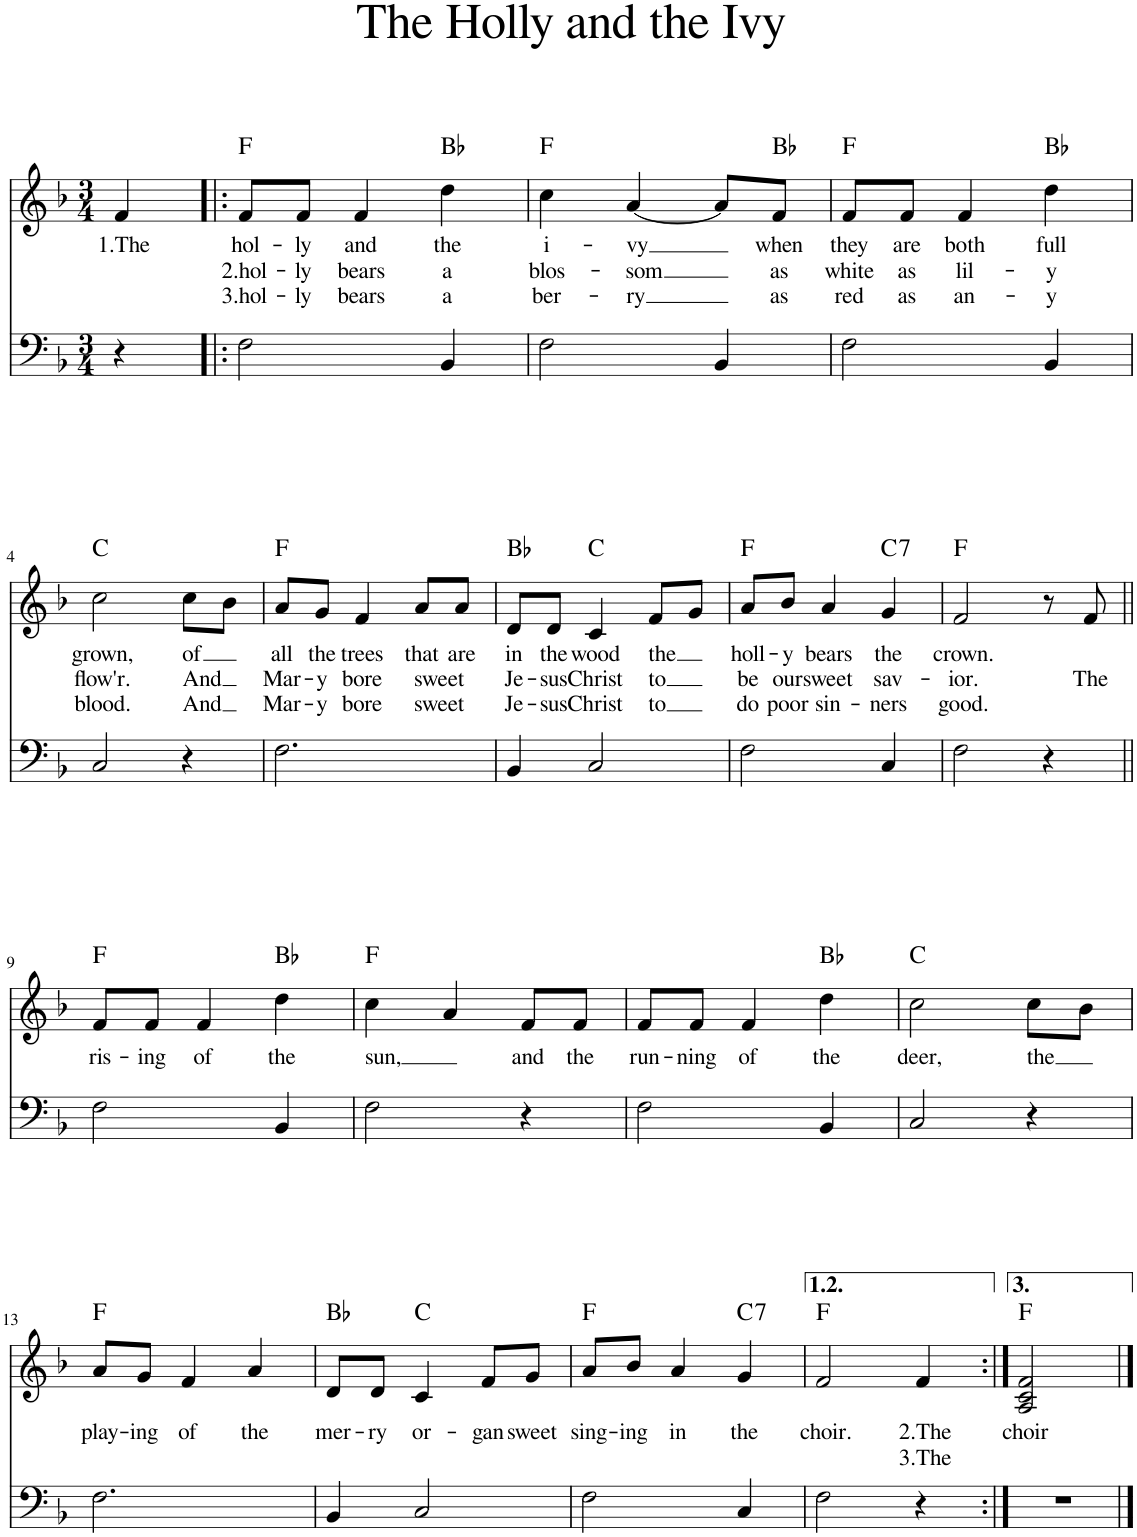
**kern	**kern	**text	**text	**text	**harte
*part1	*part1	*part1	*part1	*part1	*part1
*staff2	*staff1	*staff1	*staff1	*staff1	*
*I"Piano	*	*	*	*	*
*I'Pno.	*	*	*	*	*
*clefF4	*clefG2	*	*	*	*
*k[b-]	*k[b-]	*	*	*	*
*M3/4	*M3/4	*	*	*	*
=	=	=	=	=	=
!	!	!LO:LY:b	!	!	!
4r	4f/	1.The	.	.	.
=1!|:	=1!|:	=1!|:	=1!|:	=1!|:	=1!|:
!	!	!LO:LY:b	!LO:LY:b	!LO:LY:b	!
2F\	8f/L	hol-	2.hol-	3.hol-	F:maj
!	!	!LO:LY:b	!LO:LY:b	!LO:LY:b	!
.	8f/J	-ly	-ly	-ly	.
!	!	!LO:LY:b	!LO:LY:b	!LO:LY:b	!
.	4f/	and	bears	bears	.
!	!	!LO:LY:b	!LO:LY:b	!LO:LY:b	!
4BB-/	4dd\	the	a	a	Bb:maj
=2	=2	=2	=2	=2	=2
!	!	!LO:LY:b	!LO:LY:b	!LO:LY:b	!
2F\	4cc\	i-	blos-	ber-	F:maj
!	!	!LO:LY:b	!LO:LY:b	!LO:LY:b	!
.	[4a/	-vy	-som	-ry	.
4BB-/	8a/L]	.	.	.	.
!	!	!LO:LY:b	!LO:LY:b	!LO:LY:b	!
.	8f/J	when	as	as	Bb:maj
=3	=3	=3	=3	=3	=3
!	!	!LO:LY:b	!LO:LY:b	!LO:LY:b	!
2F\	8f/L	they	white	red	F:maj
!	!	!LO:LY:b	!LO:LY:b	!LO:LY:b	!
.	8f/J	are	as	as	.
!	!	!LO:LY:b	!LO:LY:b	!LO:LY:b	!
.	4f/	both	lil-	an-	.
!	!	!LO:LY:b	!LO:LY:b	!LO:LY:b	!
4BB-/	4dd\	full	-y	-y	Bb:maj
!!LO:LB:g=z
=4	=4	=4	=4	=4	=4
!	!	!LO:LY:b	!LO:LY:b	!LO:LY:b	!
2C/	2cc\	grown,	flow'r.	blood.	C:maj
!	!	!LO:LY:b	!LO:LY:b	!LO:LY:b	!
4r	8cc\L	of	And	And	.
.	8b-\J	.	.	.	.
=5	=5	=5	=5	=5	=5
!	!	!LO:LY:b	!LO:LY:b	!LO:LY:b	!
2.F\	8a/L	all	Mar-	Mar-	F:maj
!	!	!LO:LY:b	!LO:LY:b	!LO:LY:b	!
.	8g/J	the	-y	-y	.
!	!	!LO:LY:b	!LO:LY:b	!LO:LY:b	!
.	4f/	trees	bore	bore	.
!	!	!LO:LY:b	!LO:LY:b	!LO:LY:b	!
.	8a/L	that	sweet	sweet	.
!	!	!LO:LY:b	!	!	!
.	8a/J	are	.	.	.
=6	=6	=6	=6	=6	=6
!	!	!LO:LY:b	!LO:LY:b	!LO:LY:b	!
4BB-/	8d/L	in	Je-	Je-	Bb:maj
!	!	!LO:LY:b	!LO:LY:b	!LO:LY:b	!
.	8d/J	the	-sus	-sus	.
!	!	!LO:LY:b	!LO:LY:b	!LO:LY:b	!
2C/	4c/	wood	Christ	Christ	C:maj
!	!	!LO:LY:b	!LO:LY:b	!LO:LY:b	!
.	8f/L	the	to	to	.
.	8g/J	.	.	.	.
=7	=7	=7	=7	=7	=7
!	!	!LO:LY:b	!LO:LY:b	!LO:LY:b	!
2F\	8a/L	holl-	be	do	F:maj
!	!	!LO:LY:b	!LO:LY:b	!LO:LY:b	!
.	8b-/J	-y	our	poor	.
!	!	!LO:LY:b	!LO:LY:b	!LO:LY:b	!
.	4a/	bears	sweet	sin-	.
!	!	!LO:LY:b	!LO:LY:b	!LO:LY:b	!LO:H:kt=7
4C/	4g/	the	sav-	-ners	C:7
=8	=8	=8	=8	=8	=8
!	!	!LO:LY:b	!LO:LY:b	!LO:LY:b	!
2F\	2f/	crown.	-ior.	good.	F:maj
4r	8r	.	.	.	.
!	!	!	!LO:LY:b	!	!
.	8f/	.	The	.	.
!!LO:LB:g=z
=9||	=9||	=9||	=9||	=9||	=9||
!	!	!LO:LY:b	!	!	!
2F\	8f/L	ris-	.	.	F:maj
!	!	!LO:LY:b	!	!	!
.	8f/J	-ing	.	.	.
!	!	!LO:LY:b	!	!	!
.	4f/	of	.	.	.
!	!	!LO:LY:b	!	!	!
4BB-/	4dd\	the	.	.	Bb:maj
=10	=10	=10	=10	=10	=10
!	!	!LO:LY:b	!	!	!
2F\	4cc\	sun,	.	.	F:maj
.	4a/	.	.	.	.
!	!	!LO:LY:b	!	!	!
4r	8f/L	and	.	.	.
!	!	!LO:LY:b	!	!	!
.	8f/J	the	.	.	.
=11	=11	=11	=11	=11	=11
!	!	!LO:LY:b	!	!	!
2F\	8f/L	run-	.	.	.
!	!	!LO:LY:b	!	!	!
.	8f/J	-ning	.	.	.
!	!	!LO:LY:b	!	!	!
.	4f/	of	.	.	.
!	!	!LO:LY:b	!	!	!
4BB-/	4dd\	the	.	.	Bb:maj
=12	=12	=12	=12	=12	=12
!	!	!LO:LY:b	!	!	!
2C/	2cc\	deer,	.	.	C:maj
!	!	!LO:LY:b	!	!	!
4r	8cc\L	the	.	.	.
.	8b-\J	.	.	.	.
!!LO:LB:g=z
=13	=13	=13	=13	=13	=13
!	!	!LO:LY:b	!	!	!
2.F\	8a/L	play-	.	.	F:maj
!	!	!LO:LY:b	!	!	!
.	8g/J	-ing	.	.	.
!	!	!LO:LY:b	!	!	!
.	4f/	of	.	.	.
!	!	!LO:LY:b	!	!	!
.	4a/	the	.	.	.
=14	=14	=14	=14	=14	=14
!	!	!LO:LY:b	!	!	!
4BB-/	8d/L	mer-	.	.	Bb:maj
!	!	!LO:LY:b	!	!	!
.	8d/J	-ry	.	.	.
!	!	!LO:LY:b	!	!	!
2C/	4c/	or-	.	.	C:maj
!	!	!LO:LY:b	!	!	!
.	8f/L	-gan	.	.	.
!	!	!LO:LY:b	!	!	!
.	8g/J	sweet	.	.	.
=15	=15	=15	=15	=15	=15
!	!	!LO:LY:b	!	!	!
2F\	8a/L	sing-	.	.	F:maj
!	!	!LO:LY:b	!	!	!
.	8b-/J	-ing	.	.	.
!	!	!LO:LY:b	!	!	!
.	4a/	in	.	.	.
!	!	!LO:LY:b	!	!	!LO:H:kt=7
4C/	4g/	the	.	.	C:7
=16	=16	=16	=16	=16	=16
!	!	!LO:LY:b	!	!	!
2F\	2f/	choir.	.	.	F:maj
!	!	!LO:LY:b	!LO:LY:b	!	!
4r	4f/	2.The	3.The	.	.
=17:|!	=17:|!	=17:|!	=17:|!	=17:|!	=17:|!
!	!	!LO:LY:b	!	!	!
2.r	2A/ 2c/ 2f/	choir	.	.	F:maj
.	4ryy	.	.	.	.
==	==	==	==	==	==
*-	*-	*-	*-	*-	*-
